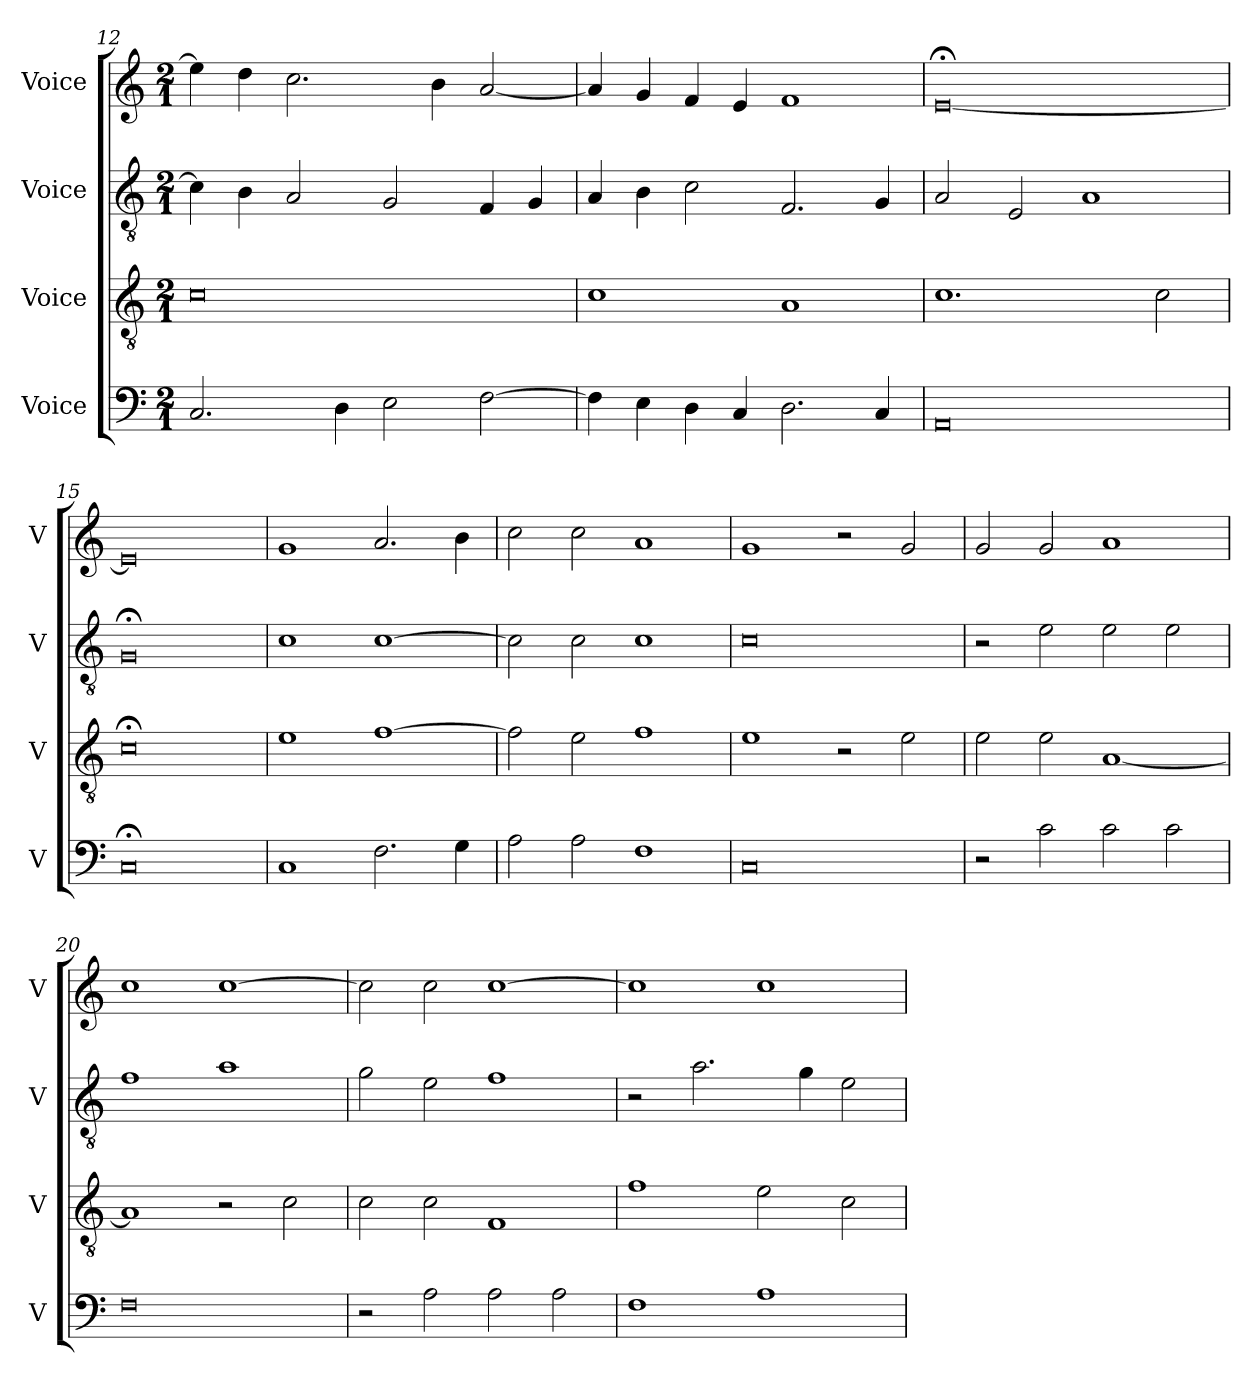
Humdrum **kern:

**kern	**kern	**kern	**kern
*part4	*part3	*part2	*part1
*staff4	*staff3	*staff2	*staff1
*I"Voice	*I"Voice	*I"Voice	*I"Voice
*I'V	*I'V	*I'V	*I'V
!!LO:PB:g=z
*clefF4	*clefGv2	*clefGv2	*clefG2
*k[]	*k[]	*k[]	*k[]
*M2/1	*M2/1	*M2/1	*M2/1
=12	=12	=12	=12
2.C/	0c	4c\]	4ee\]
.	.	4B\	4dd\
.	.	2A/	2.cc\
4D\	.	.	.
2E\	.	2G/	.
.	.	.	4b\
[2F\	.	4F/	[2a/
.	.	4G/	.
=13	=13	=13	=13
4F\]	1c	4A/	4a/]
4E\	.	4B\	4g/
4D\	.	2c\	4f/
4C/	.	.	4e/
2.D\	1A	2.F/	1f
4C/	.	4G/	.
=14	=14	=14	=14
0AA	1.c	2A/	[0e;
.	.	2E/	.
.	.	1A	.
.	2c\	.	.
=15	=15	=15	=15
0C;	0c;	0G;	0e]
!!LO:LB:g=z
=16	=16	=16	=16
1C	1e	1c	1g
2.F\	[1f	[1c	2.a/
4G\	.	.	4b\
=17	=17	=17	=17
2A\	2f\]	2c\]	2cc\
2A\	2e\	2c\	2cc\
1F	1f	1c	1a
=18	=18	=18	=18
0C	1e	0c	1g
.	2r	.	2r
.	2e\	.	2g/
=19	=19	=19	=19
2r	2e\	2r	2g/
2c\	2e\	2e\	2g/
2c\	[1A	2e\	1a
2c\	.	2e\	.
!!LO:LB:g=z
=20	=20	=20	=20
0F	1A]	1f	1cc
.	2r	1a	[1cc
.	2c\	.	.
=21	=21	=21	=21
2r	2c\	2g\	2cc\]
2A\	2c\	2e\	2cc\
2A\	1F	1f	[1cc
2A\	.	.	.
=22	=22	=22	=22
1F	1f	2r	1cc]
.	.	2.a\	.
1A	2e\	.	1cc
.	.	4g\	.
.	2c\	2e\	.
=	=	=	=
*-	*-	*-	*-
